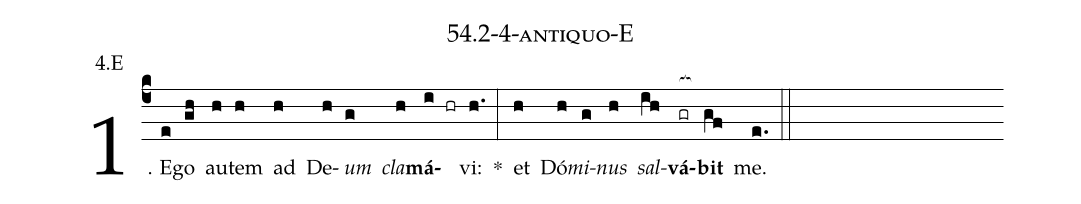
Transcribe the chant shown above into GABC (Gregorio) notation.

name: 54.2-4-antiquo-E;
annotation: 4.E;
%%
(c4)1. E(e)go(gh) au(h)tem(h) ad(h) De(h)<i>um</i>(g) <i>cla</i>(h)<b>má</b>(i hr)vi:(h.) *(:) et(h) Dó(h)<i>mi</i>(g)<i>nus</i>(h) <i>sal</i>(ih)<b>vá</b>(gr[ocb:1{])<b>bit</b>(gf[ocb:0}]) me.(e.) (::)


%E(h) u(g) o(h) u(ih) a(gf) e.(e.) (::)
